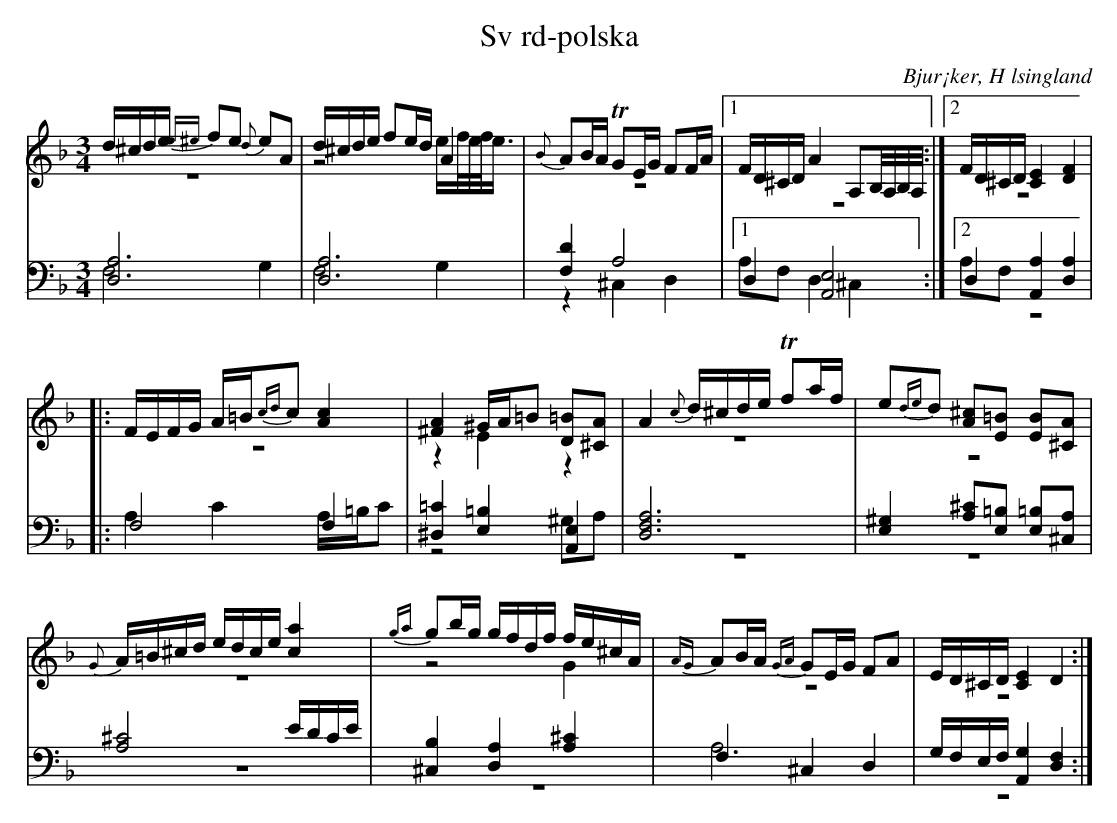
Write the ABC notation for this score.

X:1
T: Sv rd-polska
O: Bjur¡ker, H lsingland
M: 3/4
L: 1/8
K: Dm
V:1
V:2 merge
V:3
V:4 merge
V:1
d/^c/d/e/ {e^e}fe {d}eA|d/^c/d/e/ fe/d/ A2|{B}AB/A/ TGE/G/ FF/A/|1 F/D/^C/D/ A2 A,B,//A,//B,//A,//:|2 F/D/^C/D/ [C2E2] [D2F2]|
|:F/E/F/G/ A/=B/{cd}c [A2c2]|[^F2A2] ^G/A/=B [D=B][^CA]|A2 {c}d/^c/d/e/ Tfa/f/|e{de}d [A^c][E=B] [EB][^CA]|
{G}A/=B/^c/d/ e/d/c/e/ [c2a2]|{ga}gb/g/ g/f/d/f/ f/e/^c/A/|{AG}AB/A/ {GA}GE/G/ FA|E/D/^C/D/ [C2E2] D2:|
V:2
z6|z4 e/f//e//f//e3/4|z6|1 z6:|2 z6|
|:z6|z2 E2 z2|z6|z6|
z6|z4 G2|z6|z6:|
V:3 clef=bass
[D,6A,6]|[D,6A,6]|[F,2D2] A,4|1 D,2 [A,,4E,4]:|2 D,2 [A,,2A,2] [D,2A,2]|
|:F,4 F,2|[^D,2=C2] [E,2=B,2] [A,,2E,2]|[D,6F,6A,6]|[E,2^G,2] [A,^C][E,=B,] [E,=B,][^C,A,]|
[A,4^C4] E/D/C/E/|[^C,2B,2]  [D,2A,2] [A,2^C2]|F,2 ^C,2 D,2|G,/F,/E,/F,/ [A,,2G,2] [D,2F,2]:|
V:4 clef=bass
F,4 G,2|F,4 G,2|z2 ^C,2 D,2|1 A,F, D,2 ^C,2:|2 A,F,  z4|
|:A,2 C2 A,/=B,/C|z4 ^G,A,|z6|z6|
z6|z6|A,6|z6:|
